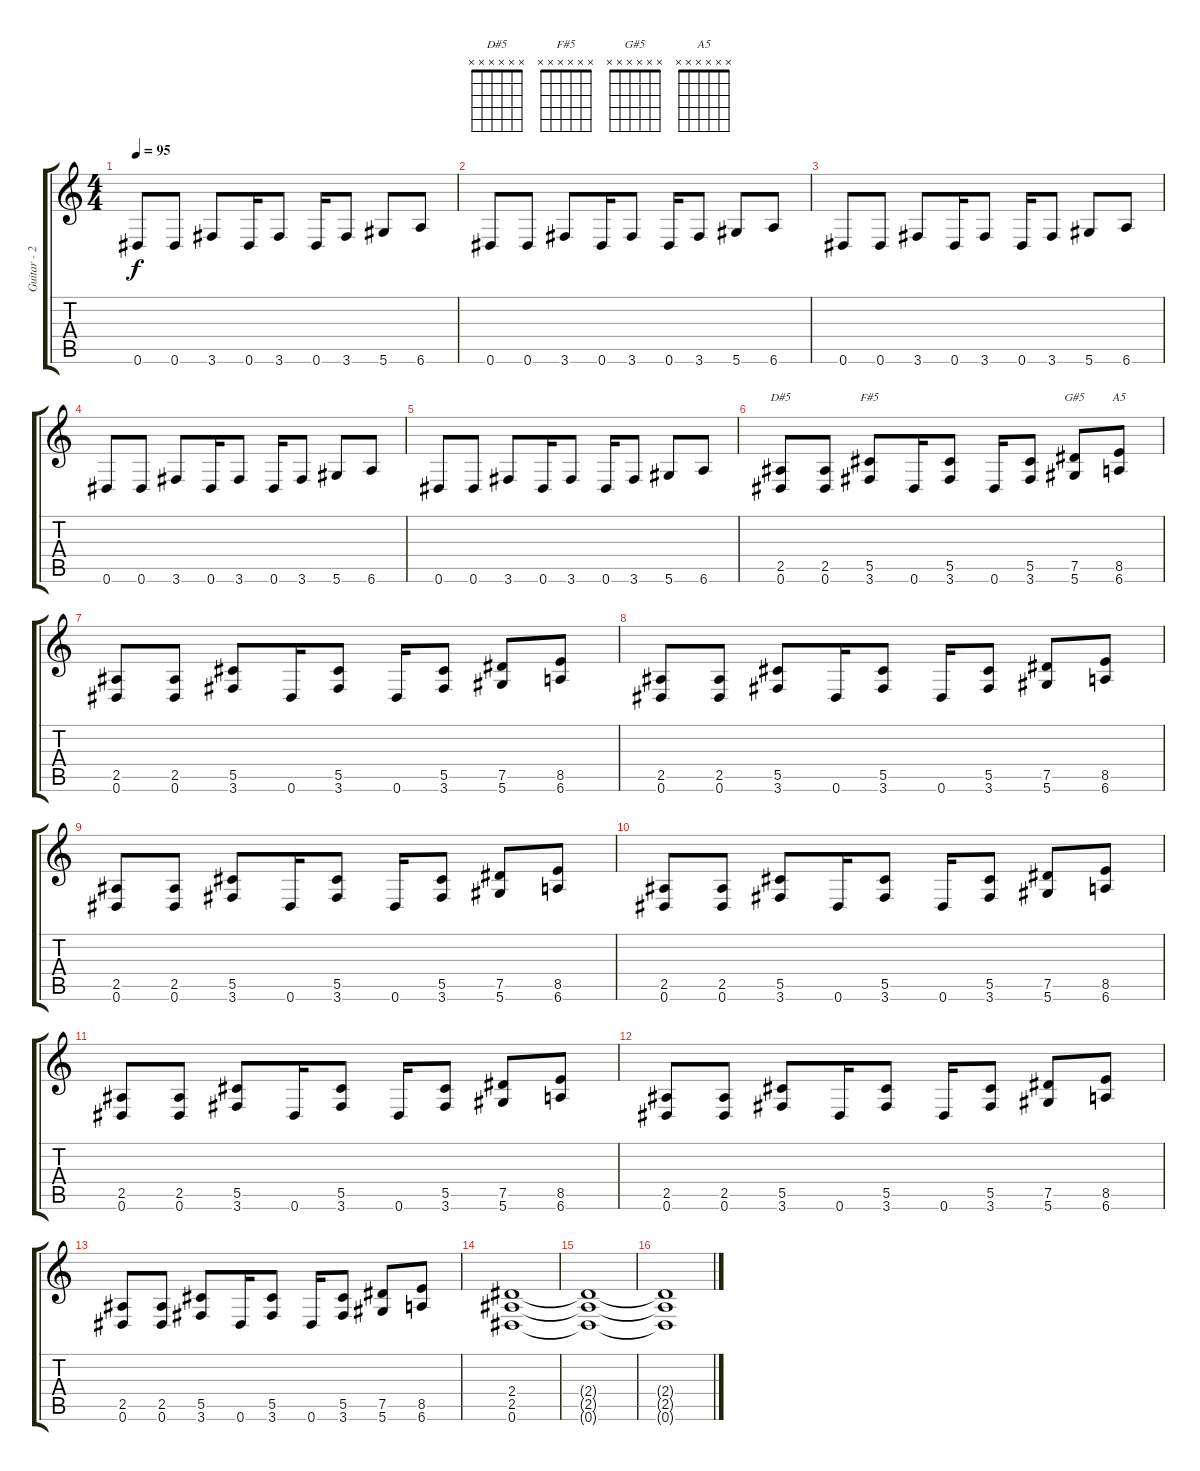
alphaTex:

\track ("Guitar - 2" "Guitar - 2") {instrument distortionguitar}
\staff {score tabs}
\tuning (Eb4 Bb3 Gb3 Db3 Ab2 Eb2) {hide}
\chord ("D#5" x x x x x x) {firstfret 0}
\chord ("F#5" x x x x x x) {firstfret 0}
\chord ("G#5" x x x x x x) {firstfret 0}
\chord ("A5" x x x x x x) {firstfret 0}
\ts (4 4)
\tempo 95
\clef g2
\ks c
0.6.8{dy f} 0.6.8 3.6.8 0.6.16 3.6.8 0.6.16 3.6.8 5.6.8 6.6.8 |
0.6.8 0.6.8 3.6.8 0.6.16 3.6.8 0.6.16 3.6.8 5.6.8 6.6.8 |
0.6.8 0.6.8 3.6.8 0.6.16 3.6.8 0.6.16 3.6.8 5.6.8 6.6.8 |
0.6.8 0.6.8 3.6.8 0.6.16 3.6.8 0.6.16 3.6.8 5.6.8 6.6.8 |
0.6.8 0.6.8 3.6.8 0.6.16 3.6.8 0.6.16 3.6.8 5.6.8 6.6.8 |
(2.5 0.6).8{ch "D#5"} (2.5 0.6).8 (5.5 3.6).8{ch "F#5"} 0.6.16 (5.5 3.6).8 0.6.16 (5.5 3.6).8 (7.5 5.6).8{ch "G#5"} (8.5 6.6).8{ch "A5"} |
(2.5 0.6).8 (2.5 0.6).8 (5.5 3.6).8 0.6.16 (5.5 3.6).8 0.6.16 (5.5 3.6).8 (7.5 5.6).8 (8.5 6.6).8 |
(2.5 0.6).8 (2.5 0.6).8 (5.5 3.6).8 0.6.16 (5.5 3.6).8 0.6.16 (5.5 3.6).8 (7.5 5.6).8 (8.5 6.6).8 |
(2.5 0.6).8 (2.5 0.6).8 (5.5 3.6).8 0.6.16 (5.5 3.6).8 0.6.16 (5.5 3.6).8 (7.5 5.6).8 (8.5 6.6).8 |
(2.5 0.6).8 (2.5 0.6).8 (5.5 3.6).8 0.6.16 (5.5 3.6).8 0.6.16 (5.5 3.6).8 (7.5 5.6).8 (8.5 6.6).8 |
(2.5 0.6).8 (2.5 0.6).8 (5.5 3.6).8 0.6.16 (5.5 3.6).8 0.6.16 (5.5 3.6).8 (7.5 5.6).8 (8.5 6.6).8 |
(2.5 0.6).8 (2.5 0.6).8 (5.5 3.6).8 0.6.16 (5.5 3.6).8 0.6.16 (5.5 3.6).8 (7.5 5.6).8 (8.5 6.6).8 |
(2.5 0.6).8 (2.5 0.6).8 (5.5 3.6).8 0.6.16 (5.5 3.6).8 0.6.16 (5.5 3.6).8 (7.5 5.6).8 (8.5 6.6).8 |
(2.4 2.5 0.6).1 |
(2.4{t} 2.5{t} 0.6{t}).1 |
(2.4{t} 2.5{t} 0.6{t}).1
